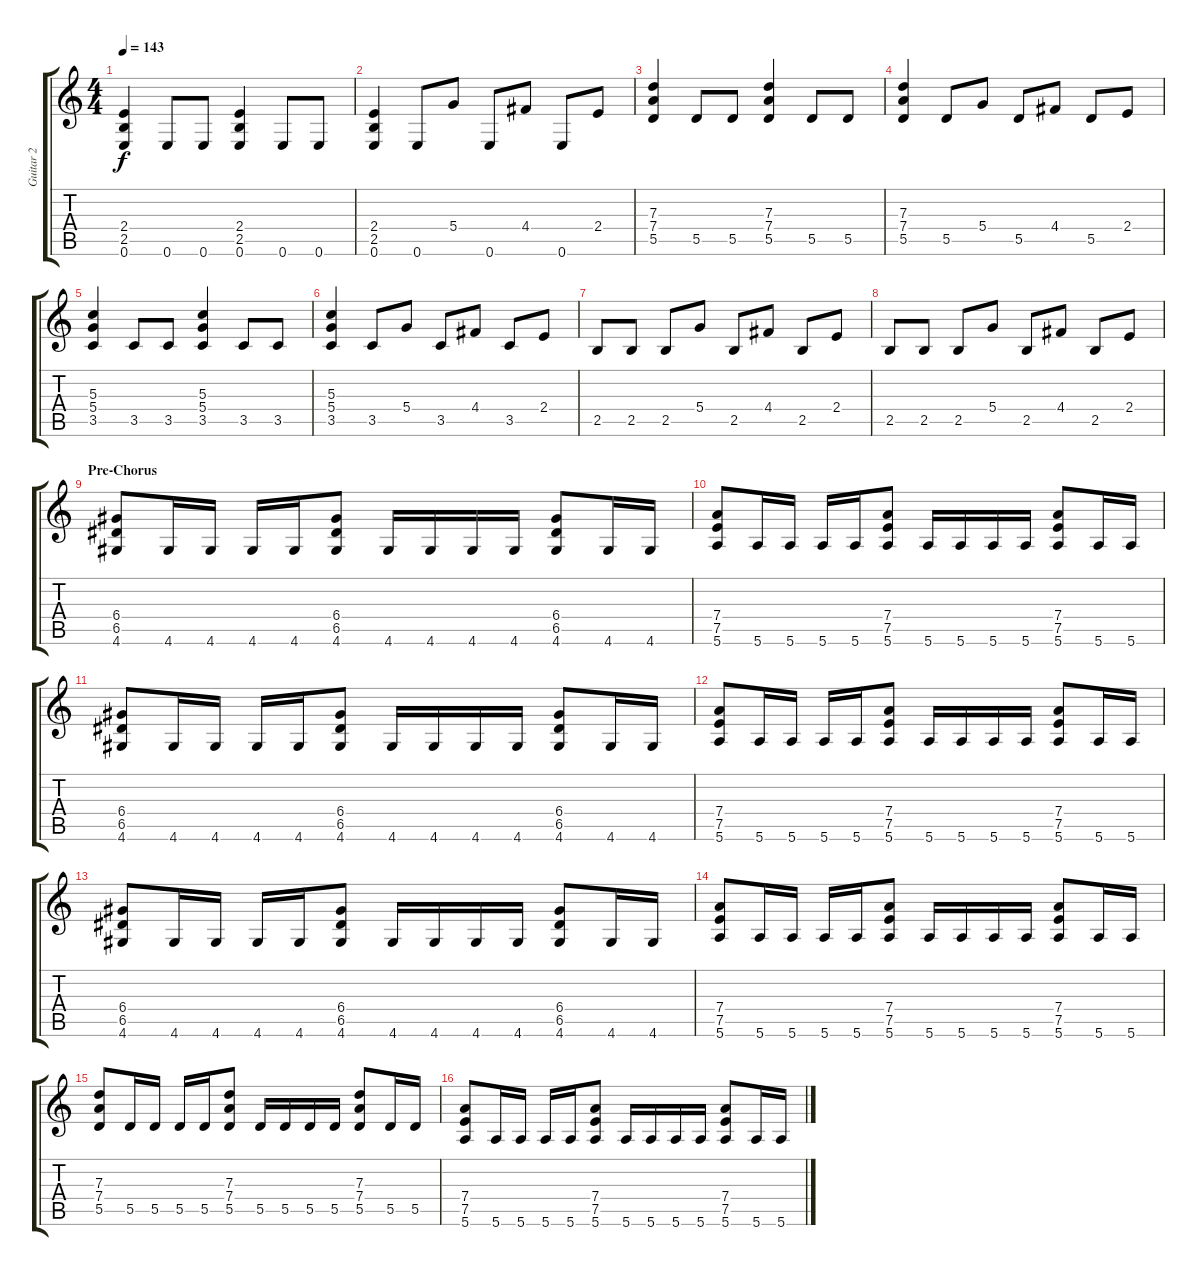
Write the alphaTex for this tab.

\track ("Guitar 2" "Guitar 2") {instrument distortionguitar}
\staff {score tabs}
\tuning (E4 B3 G3 D3 A2 E2) {hide}
\ts (4 4)
\tempo 143
\clef g2
\ks c
(2.4 2.5 0.6).4{dy f volume 13} 0.6.8 0.6.8 (2.4 2.5 0.6).4 0.6.8 0.6.8 |
(2.4 2.5 0.6).4 0.6.8 5.4.8 0.6.8 4.4.8 0.6.8 2.4.8 |
(7.3 7.4 5.5).4 5.5.8 5.5.8 (7.3 7.4 5.5).4 5.5.8 5.5.8 |
(7.3 7.4 5.5).4 5.5.8 5.4.8 5.5.8 4.4.8 5.5.8 2.4.8 |
(5.3 5.4 3.5).4 3.5.8 3.5.8 (5.3 5.4 3.5).4 3.5.8 3.5.8 |
(5.3 5.4 3.5).4 3.5.8 5.4.8 3.5.8 4.4.8 3.5.8 2.4.8 |
2.5.8{volume 16} 2.5.8 2.5.8 5.4.8 2.5.8 4.4.8 2.5.8 2.4.8 |
2.5.8 2.5.8 2.5.8 5.4.8 2.5.8 4.4.8 2.5.8 2.4.8 |
\section ("" "Pre-Chorus")
(6.4 6.5 4.6).8{volume 13} 4.6.16 4.6.16 4.6.16 4.6.16 (6.4 6.5 4.6).8 4.6.16 4.6.16 4.6.16 4.6.16 (6.4 6.5 4.6).8 4.6.16 4.6.16 |
(7.4 7.5 5.6).8 5.6.16 5.6.16 5.6.16 5.6.16 (7.4 7.5 5.6).8 5.6.16 5.6.16 5.6.16 5.6.16 (7.4 7.5 5.6).8 5.6.16 5.6.16 |
(6.4 6.5 4.6).8 4.6.16 4.6.16 4.6.16 4.6.16 (6.4 6.5 4.6).8 4.6.16 4.6.16 4.6.16 4.6.16 (6.4 6.5 4.6).8 4.6.16 4.6.16 |
(7.4 7.5 5.6).8 5.6.16 5.6.16 5.6.16 5.6.16 (7.4 7.5 5.6).8 5.6.16 5.6.16 5.6.16 5.6.16 (7.4 7.5 5.6).8 5.6.16 5.6.16 |
(6.4 6.5 4.6).8 4.6.16 4.6.16 4.6.16 4.6.16 (6.4 6.5 4.6).8 4.6.16 4.6.16 4.6.16 4.6.16 (6.4 6.5 4.6).8 4.6.16 4.6.16 |
(7.4 7.5 5.6).8 5.6.16 5.6.16 5.6.16 5.6.16 (7.4 7.5 5.6).8 5.6.16 5.6.16 5.6.16 5.6.16 (7.4 7.5 5.6).8 5.6.16 5.6.16 |
(7.3 7.4 5.5).8 5.5.16 5.5.16 5.5.16 5.5.16 (7.3 7.4 5.5).8 5.5.16 5.5.16 5.5.16 5.5.16 (7.3 7.4 5.5).8 5.5.16 5.5.16 |
(7.4 7.5 5.6).8 5.6.16 5.6.16 5.6.16 5.6.16 (7.4 7.5 5.6).8 5.6.16 5.6.16 5.6.16 5.6.16 (7.4 7.5 5.6).8 5.6.16 5.6.16
